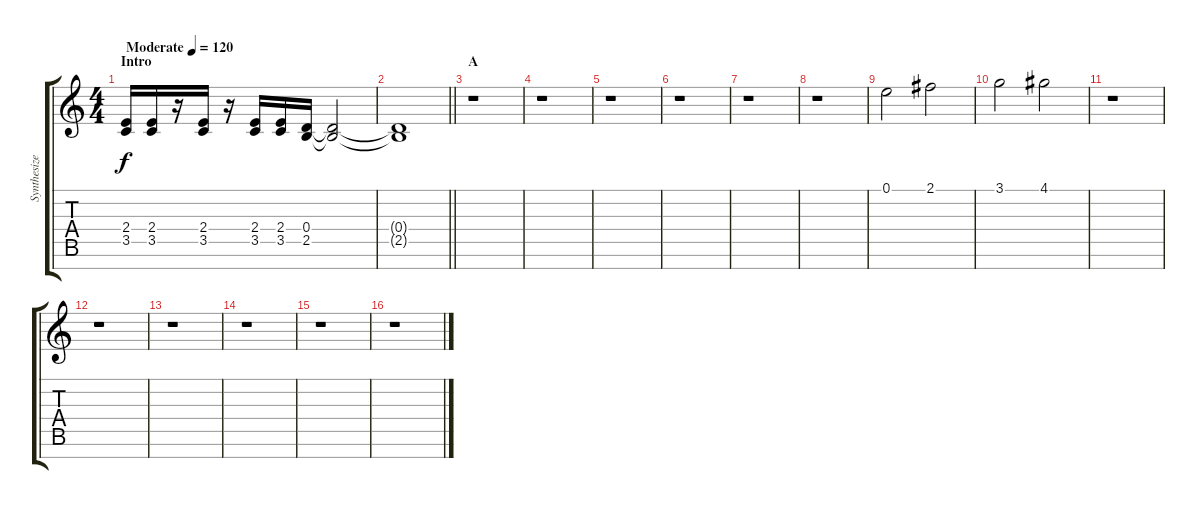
\track ("Synthesizer III" "Synthesize") {instrument lead2sawtooth}
\staff {score tabs}
\tuning (E5 B4 G4 D4 A3 E3 B2) {hide}
\ts (4 4)
\section ("" "Intro")
\tempo (120 "Moderate")
\clef g2
\ks c
(2.4 3.5).16{dy f instrument lead2sawtooth} (2.4 3.5).16 r.16 (2.4 3.5).16 r.16 (2.4 3.5).16 (2.4 3.5).16 (0.4 2.5).16 (0.4{t} 2.5{t}).2 |
\barLineRight lightlight
(0.4{t} 2.5{t}).1 |
\section ("" "A")
r.1 |
r.1 |
r.1 |
r.1 |
r.1 |
r.1 |
0.1.2 2.1.2 |
3.1.2 4.1.2 |
r.1 |
r.1 |
r.1 |
r.1 |
r.1 |
r.1
